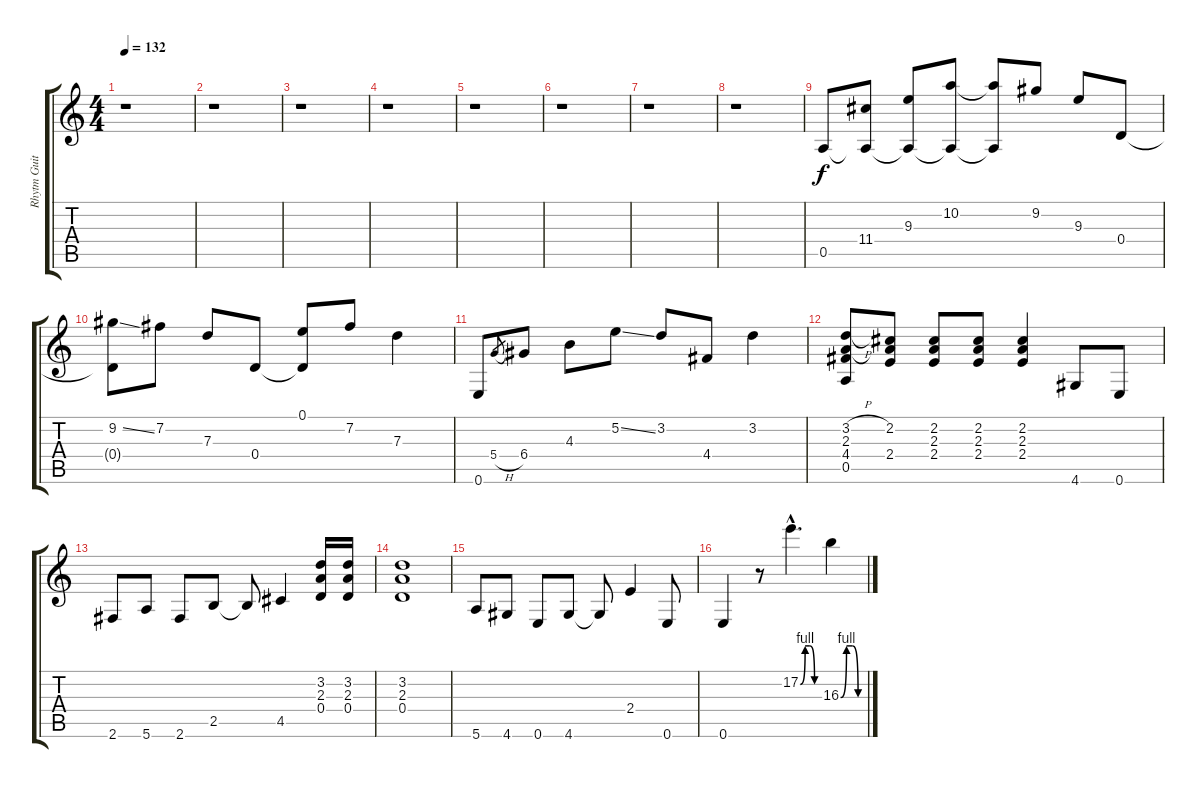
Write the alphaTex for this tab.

\track ("Rhytm Guitar" "Rhytm Guit") {instrument distortionguitar}
\staff {score tabs}
\tuning (E4 B3 G3 D3 A2 E2) {hide}
\ts (4 4)
\tempo 132
\clef g2
\ks c
r.1{dy f instrument distortionguitar} |
r.1 |
r.1 |
r.1 |
r.1 |
r.1 |
r.1 |
r.1 |
0.5.8 (11.4 0.5{t}).8 (9.3 0.5{t}).8 (10.2 0.5{t}).8 (10.2{t} 0.5{t}).8 9.2.8 9.3.8 0.4.8 |
(9.2{ss} 0.4{t}).8 7.2.8 7.3.8 0.4.8 (0.1 0.4{t}).8 7.2.8 7.3.4 |
0.6.8 5.4{h}.8{gr} 6.4.8 4.3.8 5.2{ss}.8 3.2.8 4.4.8 3.2.4 |
(3.2{h} 2.3 4.4 0.5).8 (2.2 2.3{t} 2.4).8 (2.2 2.3 2.4).8 (2.2 2.3 2.4).8 (2.2 2.3 2.4).4 4.6.8 0.6.8 |
2.6.8 5.6.8 2.6.8 2.5.8 2.5{t}.8 4.5.4 (3.2 2.3 0.4).16 (3.2 2.3 0.4).16 |
(3.2 2.3 0.4).1 |
5.6.8 4.6.8 0.6.8 4.6.8 4.6{t}.8 2.4.4 0.6.8 |
0.6.4 r.8 17.2{be (custom 0 0 15 4 30 4 45 0 60 0) hac}.4{d} 16.3{be (custom 0 0 15 4 30 4 45 0 60 0)}.4
